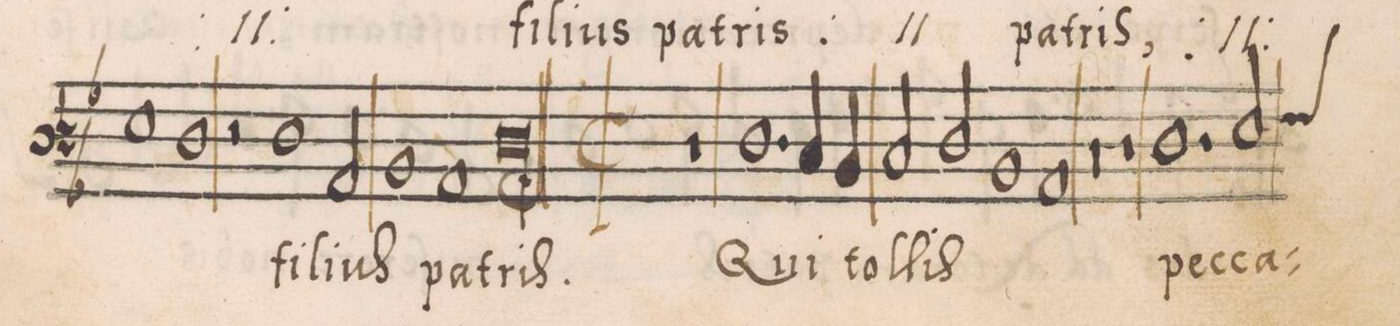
**kern	**text
*I"BASSVS	*
*clefF3	*
*k[b-]	*
*met(C|)	*
*M2/1	*
1G\	pa-
=91-	=91-
1F\	-triS
*	*Xij
2r	.
1F\	fi-
=92-	=92-
2C/	-li-
1D/	-uS
=93-	=93-
1C/	pa-
1F\;<	-triS.
=94||	=94||
*M2/1	*
*met(C|)	*
1r	.
1.F\	Qui
=95-	=95-
4E/	.
4D/	.
2E/	tol-
2F/	.
=96-	=96-
1D/	-liS
1C/	.
=97-	=97-
0r	.
=98-	=98-
1r	.
1.F\	pec-
=99-	=99-
*custos:A	*
2G/	-ca-
*-	*-
